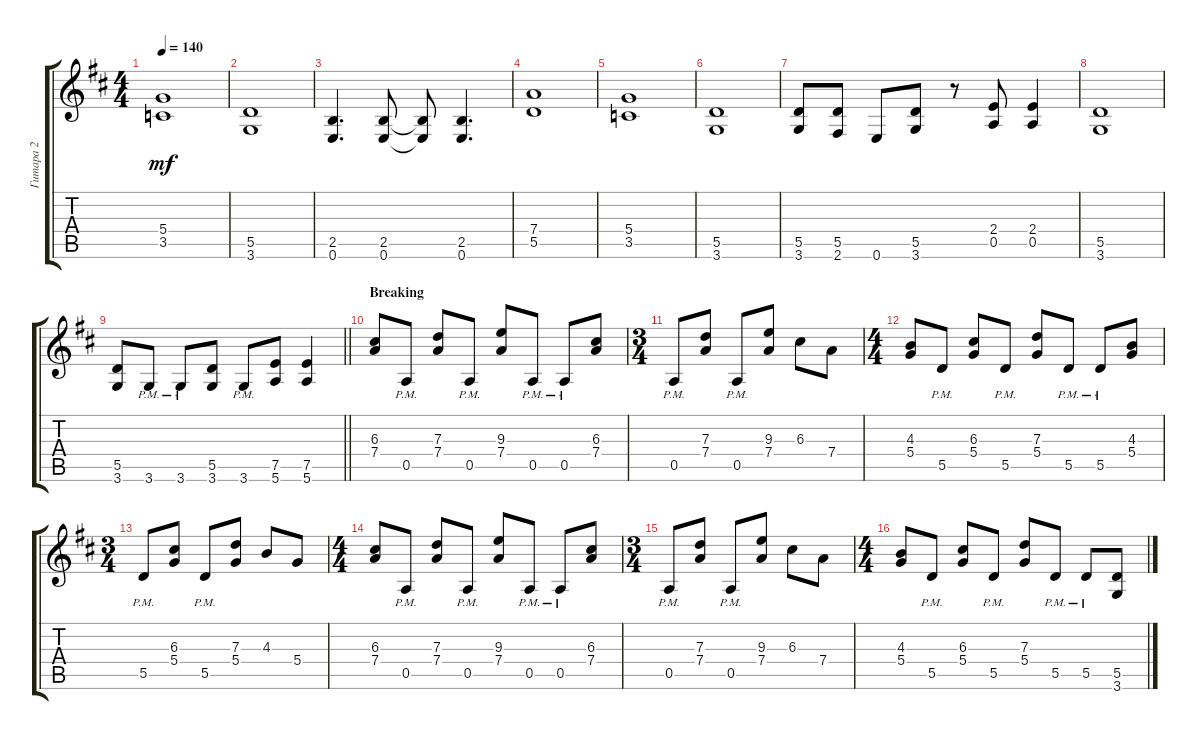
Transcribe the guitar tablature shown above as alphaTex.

\track ("Гитара 2" "Гитара 2") {instrument distortionguitar}
\staff {score tabs}
\tuning (E4 B3 G3 D3 A2 E2) {hide}
\ts (4 4)
\tempo 140
\clef g2
\ks bminor
(5.4 3.5).1{dy mf} |
(5.5 3.6).1 |
(2.5 0.6).4{d} (2.5 0.6).8 (2.5{t} 0.6{t}).8 (2.5 0.6).4{d} |
(7.4 5.5).1 |
(5.4 3.5).1 |
(5.5 3.6).1 |
(5.5 3.6).8 (5.5 2.6).8 0.6.8 (5.5 3.6).8 r.8 (2.4 0.5).8 (2.4 0.5).4 |
(5.5 3.6).1 |
\barLineRight lightlight
(5.5 3.6).8 3.6{pm}.8 3.6{pm}.8 (5.5 3.6).8 3.6{pm}.8 (7.5 5.6).8 (7.5 5.6).4 |
\section ("" "Breaking")
(6.3 7.4).8 0.5{pm}.8 (7.3 7.4).8 0.5{pm}.8 (9.3 7.4).8 0.5{pm}.8 0.5{pm}.8 (6.3 7.4).8 |
\ts (3 4)
0.5{pm}.8 (7.3 7.4).8 0.5{pm}.8 (9.3 7.4).8 6.3.8 7.4.8 |
\ts (4 4)
(4.3 5.4).8 5.5{pm}.8 (6.3 5.4).8 5.5{pm}.8 (7.3 5.4).8 5.5{pm}.8 5.5{pm}.8 (4.3 5.4).8 |
\ts (3 4)
5.5{pm}.8 (6.3 5.4).8 5.5{pm}.8 (7.3 5.4).8 4.3.8 5.4.8 |
\ts (4 4)
(6.3 7.4).8 0.5{pm}.8 (7.3 7.4).8 0.5{pm}.8 (9.3 7.4).8 0.5{pm}.8 0.5{pm}.8 (6.3 7.4).8 |
\ts (3 4)
0.5{pm}.8 (7.3 7.4).8 0.5{pm}.8 (9.3 7.4).8 6.3.8 7.4.8 |
\ts (4 4)
(4.3 5.4).8 5.5{pm}.8 (6.3 5.4).8 5.5{pm}.8 (7.3 5.4).8 5.5{pm}.8 5.5{pm}.8 (5.5 3.6).8
